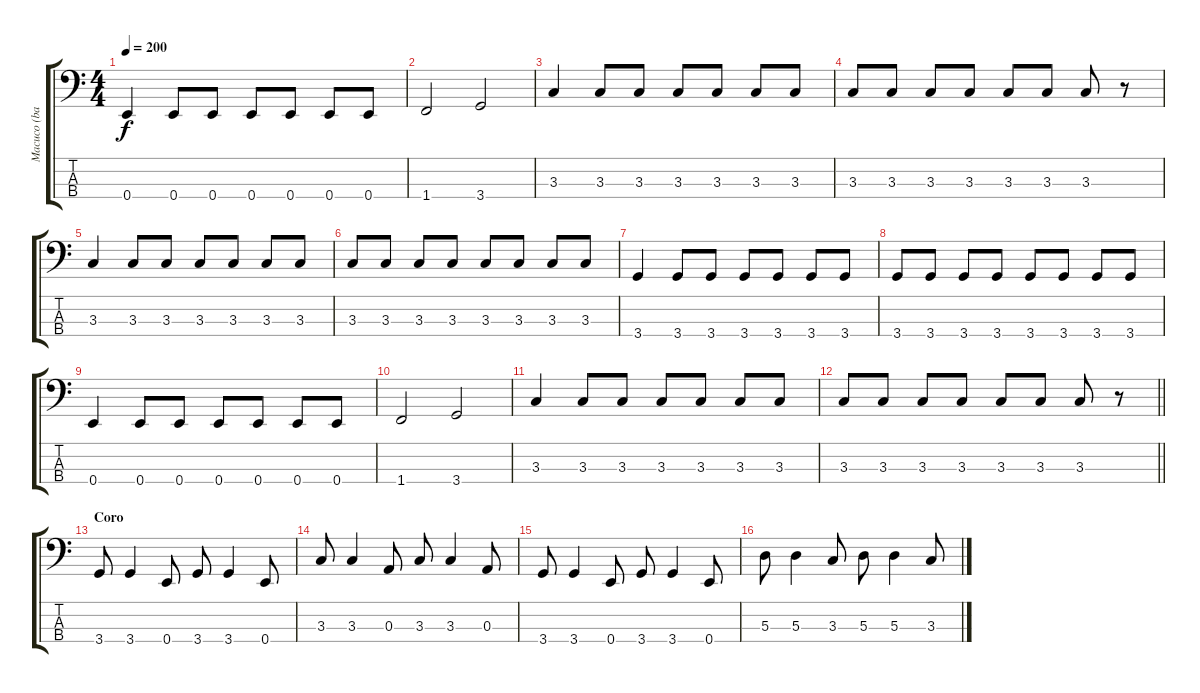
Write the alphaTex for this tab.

\track ("Macuco (bajo y voz)" "Macuco (ba") {instrument electricbassfinger}
\staff {score tabs}
\tuning (G2 D2 A1 E1) {hide}
\ts (4 4)
\tempo 200
\clef f4
\ks c
0.4.4{dy f} 0.4.8 0.4.8 0.4.8 0.4.8 0.4.8 0.4.8 |
1.4.2 3.4.2 |
3.3.4 3.3.8 3.3.8 3.3.8 3.3.8 3.3.8 3.3.8 |
3.3.8 3.3.8 3.3.8 3.3.8 3.3.8 3.3.8 3.3.8 r.8 |
3.3.4 3.3.8 3.3.8 3.3.8 3.3.8 3.3.8 3.3.8 |
3.3.8 3.3.8 3.3.8 3.3.8 3.3.8 3.3.8 3.3.8 3.3.8 |
3.4.4 3.4.8 3.4.8 3.4.8 3.4.8 3.4.8 3.4.8 |
3.4.8 3.4.8 3.4.8 3.4.8 3.4.8 3.4.8 3.4.8 3.4.8 |
0.4.4 0.4.8 0.4.8 0.4.8 0.4.8 0.4.8 0.4.8 |
1.4.2 3.4.2 |
3.3.4 3.3.8 3.3.8 3.3.8 3.3.8 3.3.8 3.3.8 |
\barLineRight lightlight
3.3.8 3.3.8 3.3.8 3.3.8 3.3.8 3.3.8 3.3.8 r.8 |
\section ("" "Coro")
3.4.8 3.4.4 0.4.8 3.4.8 3.4.4 0.4.8 |
3.3.8 3.3.4 0.3.8 3.3.8 3.3.4 0.3.8 |
3.4.8 3.4.4 0.4.8 3.4.8 3.4.4 0.4.8 |
5.3.8 5.3.4 3.3.8 5.3.8 5.3.4 3.3.8
